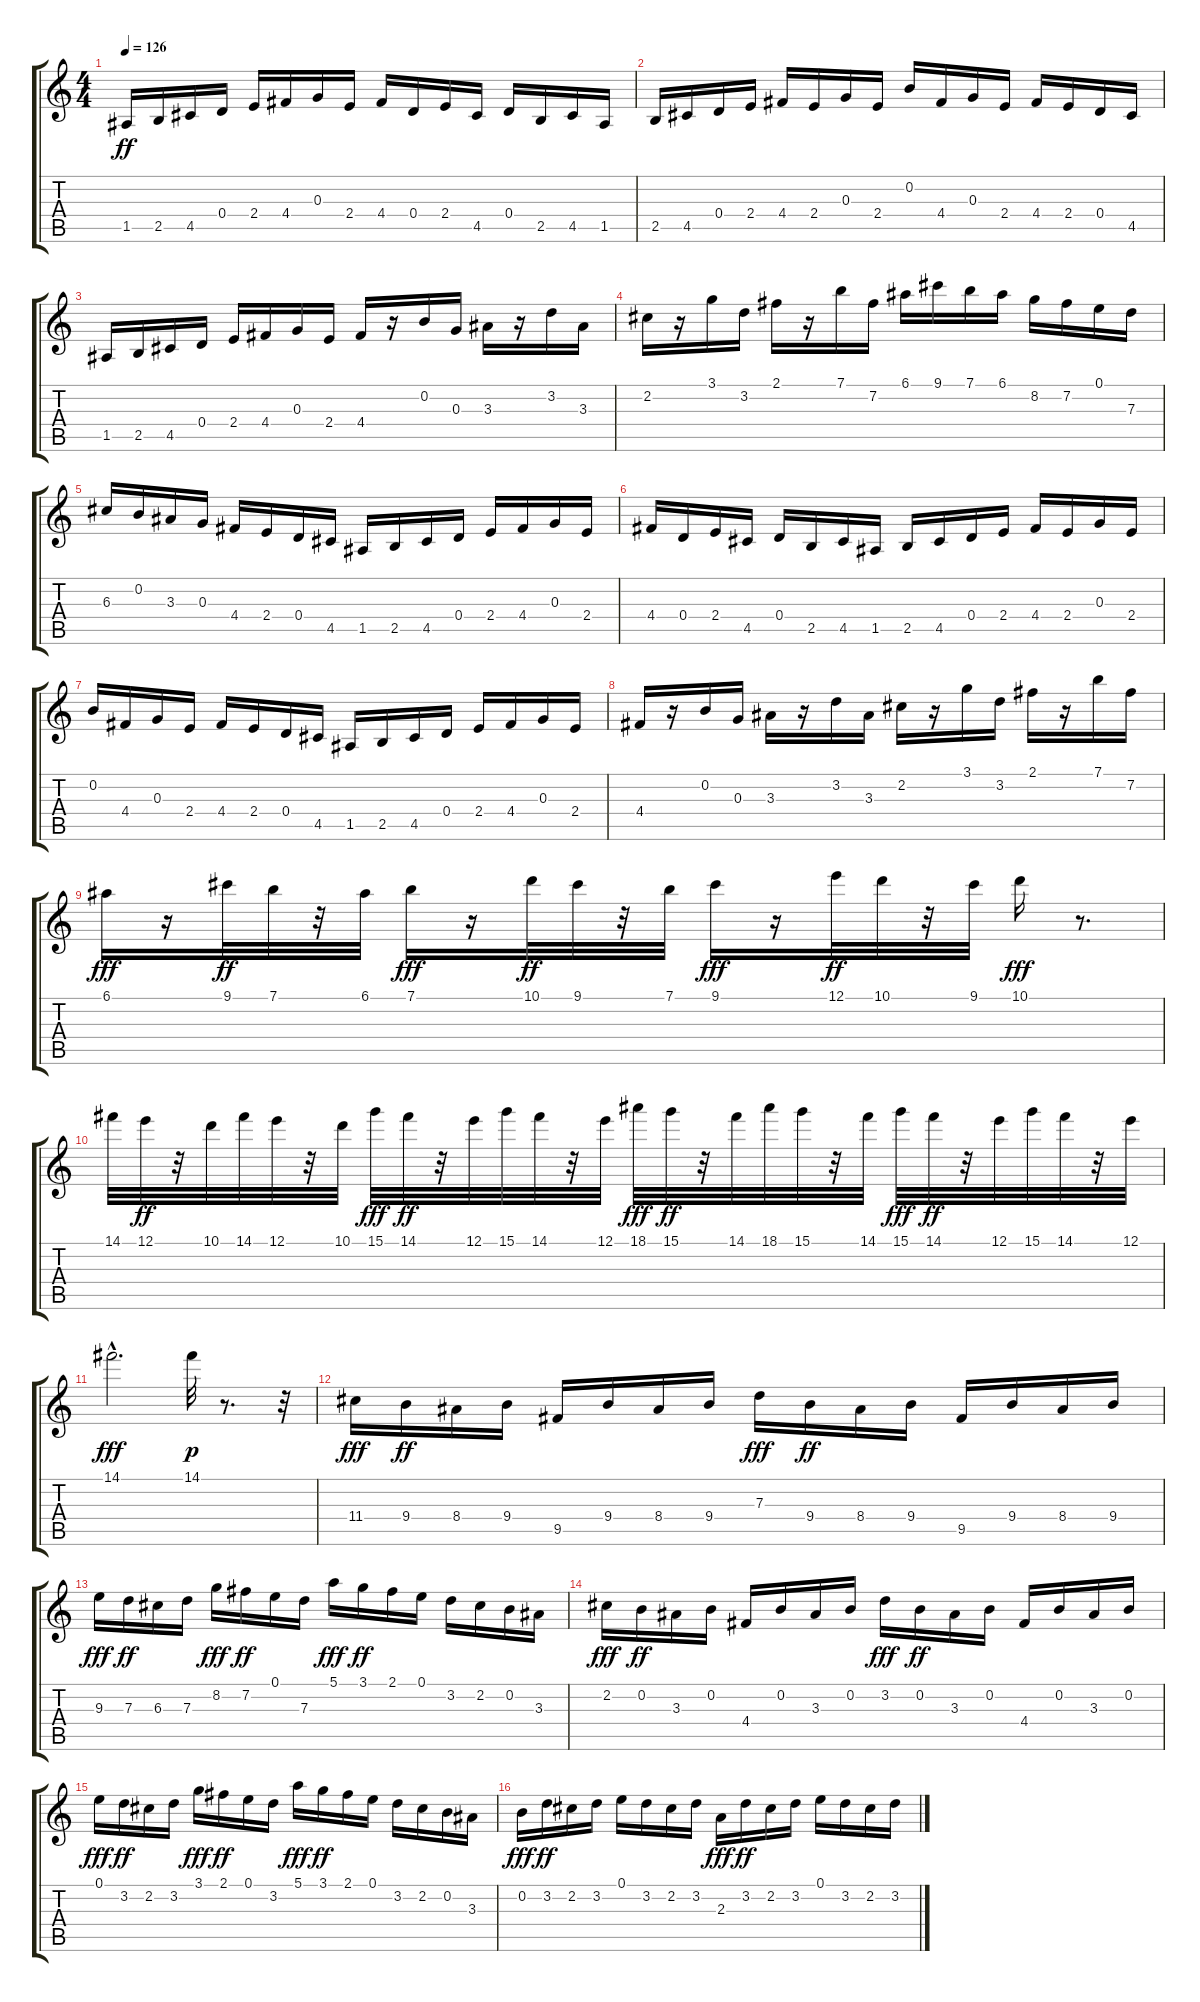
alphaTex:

\track "" {instrument acousticguitarnylon}
\staff {score tabs}
\tuning (E4 B3 G3 D3 A2 E2) {hide}
\ts (4 4)
\tempo 126
\clef g2
\ks c
1.5.16{dy ff instrument acousticguitarnylon} 2.5.16 4.5.16 0.4.16 2.4.16 4.4.16 0.3.16 2.4.16 4.4.16 0.4.16 2.4.16 4.5.16 0.4.16 2.5.16 4.5.16 1.5.16 |
2.5.16 4.5.16 0.4.16 2.4.16 4.4.16 2.4.16 0.3.16 2.4.16 0.2.16 4.4.16 0.3.16 2.4.16 4.4.16 2.4.16 0.4.16 4.5.16 |
1.5.16 2.5.16 4.5.16 0.4.16 2.4.16 4.4.16 0.3.16 2.4.16 4.4.16 r.16 0.2.16 0.3.16 3.3.16 r.16 3.2.16 3.3.16 |
2.2.16 r.16 3.1.16 3.2.16 2.1.16 r.16 7.1.16 7.2.16 6.1.16 9.1.16 7.1.16 6.1.16 8.2.16 7.2.16 0.1.16 7.3.16 |
6.3.16 0.2.16 3.3.16 0.3.16 4.4.16 2.4.16 0.4.16 4.5.16 1.5.16 2.5.16 4.5.16 0.4.16 2.4.16 4.4.16 0.3.16 2.4.16 |
4.4.16 0.4.16 2.4.16 4.5.16 0.4.16 2.5.16 4.5.16 1.5.16 2.5.16 4.5.16 0.4.16 2.4.16 4.4.16 2.4.16 0.3.16 2.4.16 |
0.2.16 4.4.16 0.3.16 2.4.16 4.4.16 2.4.16 0.4.16 4.5.16 1.5.16 2.5.16 4.5.16 0.4.16 2.4.16 4.4.16 0.3.16 2.4.16 |
4.4.16 r.16 0.2.16 0.3.16 3.3.16 r.16 3.2.16 3.3.16 2.2.16 r.16 3.1.16 3.2.16 2.1.16 r.16 7.1.16 7.2.16 |
6.1.16{dy fff} r.16 9.1.32{dy ff} 7.1.32 r.32 6.1.32 7.1.16{dy fff} r.16 10.1.32{dy ff} 9.1.32 r.32 7.1.32 9.1.16{dy fff} r.16 12.1.32{dy ff} 10.1.32 r.32 9.1.32 10.1.16{dy fff} r.8{d} |
14.1.32 12.1.32{dy ff} r.32 10.1.32 14.1.32 12.1.32 r.32 10.1.32 15.1.32{dy fff} 14.1.32{dy ff} r.32 12.1.32 15.1.32 14.1.32 r.32 12.1.32 18.1.32{dy fff} 15.1.32{dy ff} r.32 14.1.32 18.1.32 15.1.32 r.32 14.1.32 15.1.32{dy fff} 14.1.32{dy ff} r.32 12.1.32 15.1.32 14.1.32 r.32 12.1.32 |
14.1{hac}.2{d dy fff} 14.1.32{dy p} r.8{d} r.32 |
11.4.16{dy fff} 9.4.16{dy ff} 8.4.16 9.4.16 9.5.16 9.4.16 8.4.16 9.4.16 7.3.16{dy fff} 9.4.16{dy ff} 8.4.16 9.4.16 9.5.16 9.4.16 8.4.16 9.4.16 |
9.3.16{dy fff} 7.3.16{dy ff} 6.3.16 7.3.16 8.2.16{dy fff} 7.2.16{dy ff} 0.1.16 7.3.16 5.1.16{dy fff} 3.1.16{dy ff} 2.1.16 0.1.16 3.2.16 2.2.16 0.2.16 3.3.16 |
2.2.16{dy fff} 0.2.16{dy ff} 3.3.16 0.2.16 4.4.16 0.2.16 3.3.16 0.2.16 3.2.16{dy fff} 0.2.16{dy ff} 3.3.16 0.2.16 4.4.16 0.2.16 3.3.16 0.2.16 |
0.1.16{dy fff} 3.2.16{dy ff} 2.2.16 3.2.16 3.1.16{dy fff} 2.1.16{dy ff} 0.1.16 3.2.16 5.1.16{dy fff} 3.1.16{dy ff} 2.1.16 0.1.16 3.2.16 2.2.16 0.2.16 3.3.16 |
0.2.16{dy fff} 3.2.16{dy ff} 2.2.16 3.2.16 0.1.16 3.2.16 2.2.16 3.2.16 2.3.16{dy fff} 3.2.16{dy ff} 2.2.16 3.2.16 0.1.16 3.2.16 2.2.16 3.2.16
